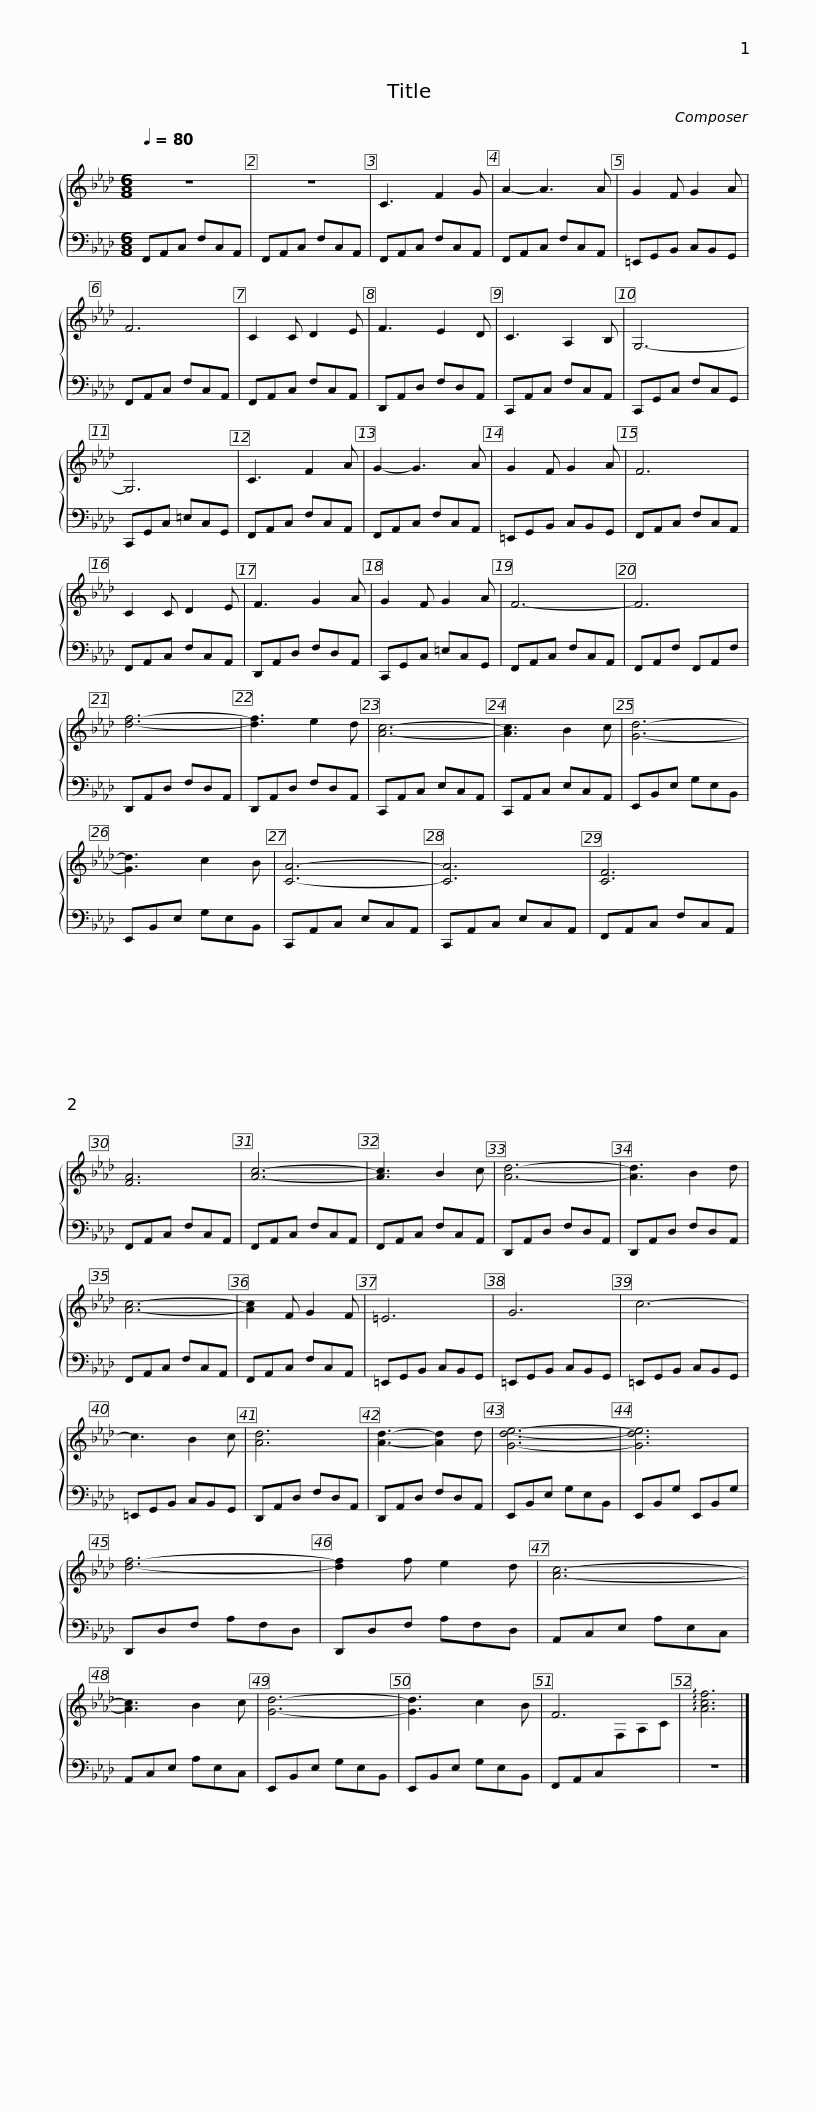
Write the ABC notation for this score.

X:1
%%score { 1 | 2 }
L:1/8
Q:1/4=80
M:6/8
I:linebreak $
K:Ab
V:1 treble
V:2 bass
V:1
 z6 | z6 | C3 F2 G | A2- A3 A | G2 F G2 A | %5
 F6 | C2 C D2 E |$ F3 E2 D | C3 A,2 B, | G,6- | %10
 G,6 | C3 F2 A | G2- G3 A |$ G2 F G2 A | F6 | %15
 C2 C D2 E | F3 G2 A | G2 F G2 A | F6- |$ F6 | %20
 [df]6- | [df]3 e2 d | [Ac]6- | [Ac]3 B2 c | [Gd]6- | %25
 [Gd]3 c2 B |$ [CA]6- | [CA]6 | [CF]6 | [FA]6 | %30
 [Ac]6- | [Ac]3 B2 c | [Ad]6- |$ [Ad]3 B2 d | [Ac]6- | %35
 [Ac]2 F G2 F | =E6 | G6 | c6- | c3 B2 c |$ %40
 [Ad]6 | [Ad]3- [Ad]2 d | [Gde]6- | [Gde]6 | [df]6- | %45
 [df]2 f e2 d | [Ac]6- |$ [Ac]3 B2 c | [Gd]6- | [Gd]3 c2 B | %50
 F6 | !arpeggio![Acf]6 |] %52
V:2
 F,,A,,C, F,C,A,, | F,,A,,C, F,C,A,, | F,,A,,C, F,C,A,, | F,,A,,C, F,C,A,, | =E,,G,,B,, C,B,,G,, | %5
 F,,A,,C, F,C,A,, | F,,A,,C, F,C,A,, |$ D,,A,,D, F,D,A,, | C,,A,,C, F,C,A,, | C,,G,,C, F,C,G,, | %10
 C,,G,,C, =E,C,G,, | F,,A,,C, F,C,A,, | F,,A,,C, F,C,A,, |$ =E,,G,,B,, C,B,,G,, | F,,A,,C, F,C,A,, | %15
 F,,A,,C, F,C,A,, | D,,A,,D, F,D,A,, | C,,G,,C, =E,C,G,, | F,,A,,C, F,C,A,, |$ F,,A,,F, F,,A,,F, | %20
 D,,A,,D, F,D,A,, | D,,A,,D, F,D,A,, | C,,A,,C, E,C,A,, | C,,A,,C, E,C,A,, | E,,B,,E, G,E,B,, | %25
 E,,B,,E, G,E,B,, |$ C,,A,,C, E,C,A,, | C,,A,,C, E,C,A,, | F,,A,,C, F,C,A,, | F,,A,,C, F,C,A,, | %30
 F,,A,,C, F,C,A,, | F,,A,,C, F,C,A,, | D,,A,,D, F,D,A,, |$ D,,A,,D, F,D,A,, | F,,A,,C, F,C,A,, | %35
 F,,A,,C, F,C,A,, | =E,,G,,B,, C,B,,G,, | =E,,G,,B,, C,B,,G,, | =E,,G,,B,, C,B,,G,, | =E,,G,,B,, C,B,,G,, |$ %40
 D,,A,,D, F,D,A,, | D,,A,,D, F,D,A,, | E,,B,,E, G,E,B,, | E,,B,,G, E,,B,,G, | D,,D,F, A,F,D, | %45
 D,,D,F, A,F,D, | A,,C,E, A,E,C, |$ A,,C,E, A,E,C, | E,,B,,E, G,E,B,, | E,,B,,E, G,E,B,, | %50
 F,,A,,C,[I:staff -1]F,A,C |[I:staff +1] z6 |] %52
